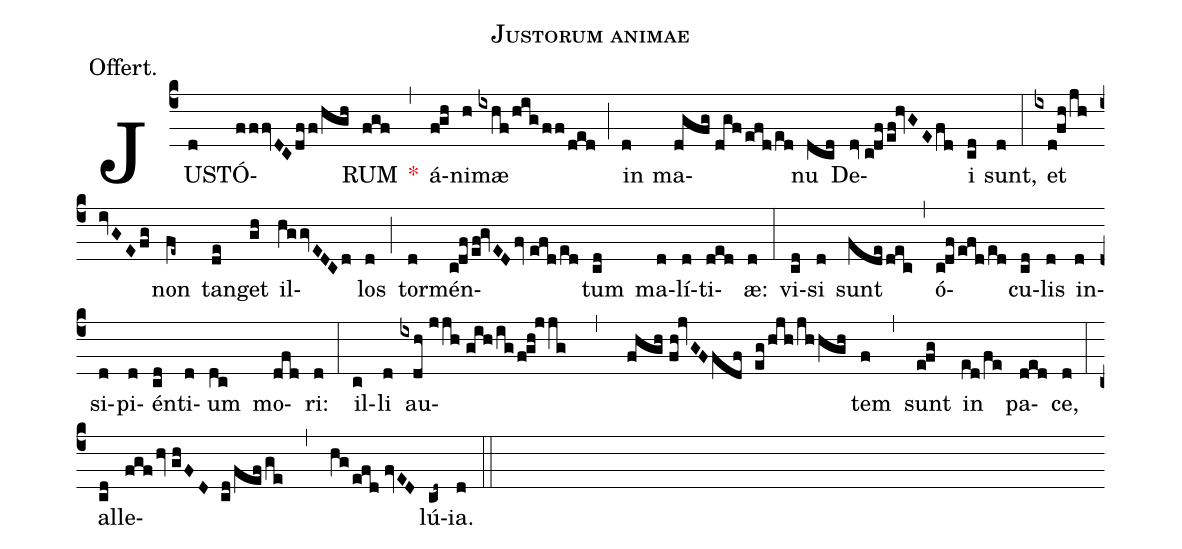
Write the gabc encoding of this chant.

name:Justorum animae;
annotation:Offert.;
mode:I.;
office-part:Offertory;
%%
(c4) JU(d)STÓ(fffvDCdff/hgh)RUM(fgf) <v>\red{*}</v>(,) á(f!gh)ni(h)mæ(ixhf/hig/ff/ded) (;) in(d) ma(dgfg//dgf/efd/ed)nu(dcd) De(dv//c!df/ef!hvGEfd)i(cd) sunt,(d) (:) et(ixd!fh/jh/ivGEfg) non(fe~) tan(de)get(gh) il(hggvEDCd)los(d) (;) tor(d)mén(c!df/ef!gvEDfv//efd/ed)tum(cd) ma(d)lí(d)ti(ded)æ:(d) (:) vi(cd)si(d) sunt(fde/dec) (,) ó(c!df/efd/ed)cu(cd)lis(d) in(d)si(d)pi(d)én(cd)ti(d)um(dc) mo(dfd)ri:(d) (:) il(c)li(d) au(ixdh//jjh//gih/ig/f!gh!jjg , fhgh//fh!jvGFfdf eg/hjh/jhhgh)tem(f) (,) sunt(e!fg) in(ed/fe) pa(ded)ce,(d) (:) al(cd)le(fgfhv//ghFD cd/fef/ge , hg/efd//fvED)lú(cd~)ia.(d) (::)
